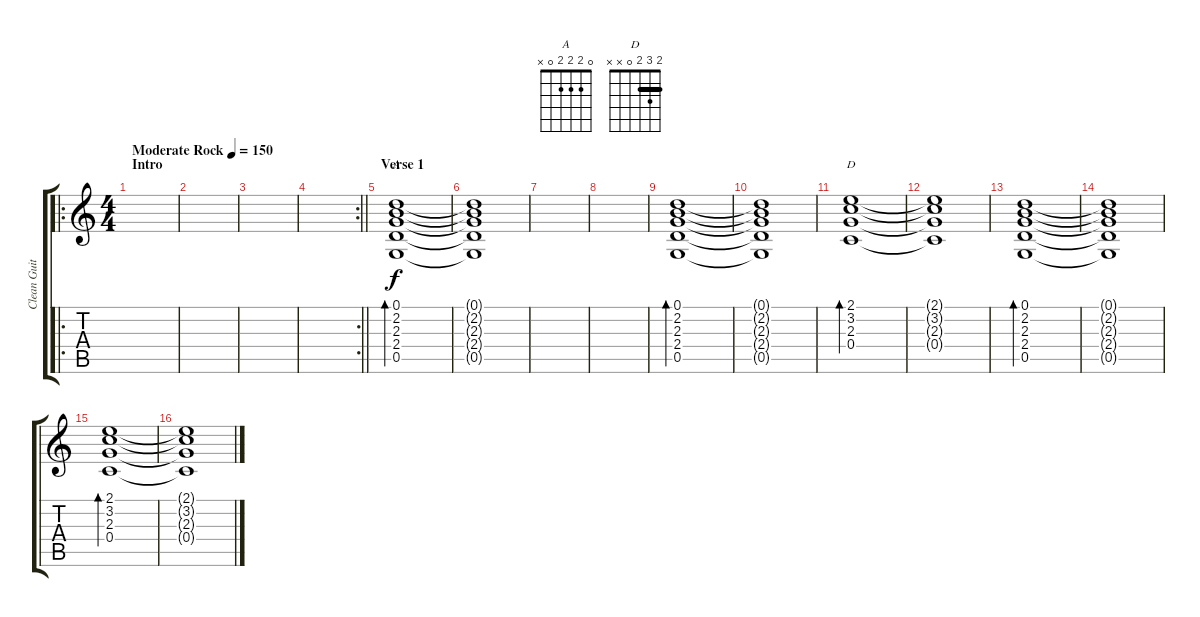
\track ("Clean Guitar" "Clean Guit") {instrument electricguitarclean}
\staff {score tabs}
\tuning (D4 A3 F3 C3 G2 D2) {hide}
\chord ("A" 0 2 2 2 0 x)
\chord ("D" 2 3 2 0 x x) {barre 2}
\ro
\ts (4 4)
\section ("" "Intro")
\tempo (150 "Moderate Rock")
\clef g2
\ks c
|
|
|
\rc 2
\barLineRight lightlight
|
\section ("" "Verse 1")
(0.1 2.2 2.3 2.4 0.5).1{bd 60 ch "A"} |
(0.1{t} 2.2{t} 2.3{t} 2.4{t} 0.5{t}).1 |
|
|
(0.1 2.2 2.3 2.4 0.5).1{bd 60} |
(0.1{t} 2.2{t} 2.3{t} 2.4{t} 0.5{t}).1 |
(2.1 3.2 2.3 0.4).1{bd 120 ch "D"} |
(2.1{t} 3.2{t} 2.3{t} 0.4{t}).1 |
(0.1 2.2 2.3 2.4 0.5).1{bd 60} |
(0.1{t} 2.2{t} 2.3{t} 2.4{t} 0.5{t}).1 |
(2.1 3.2 2.3 0.4).1{bd 120} |
(2.1{t} 3.2{t} 2.3{t} 0.4{t}).1
